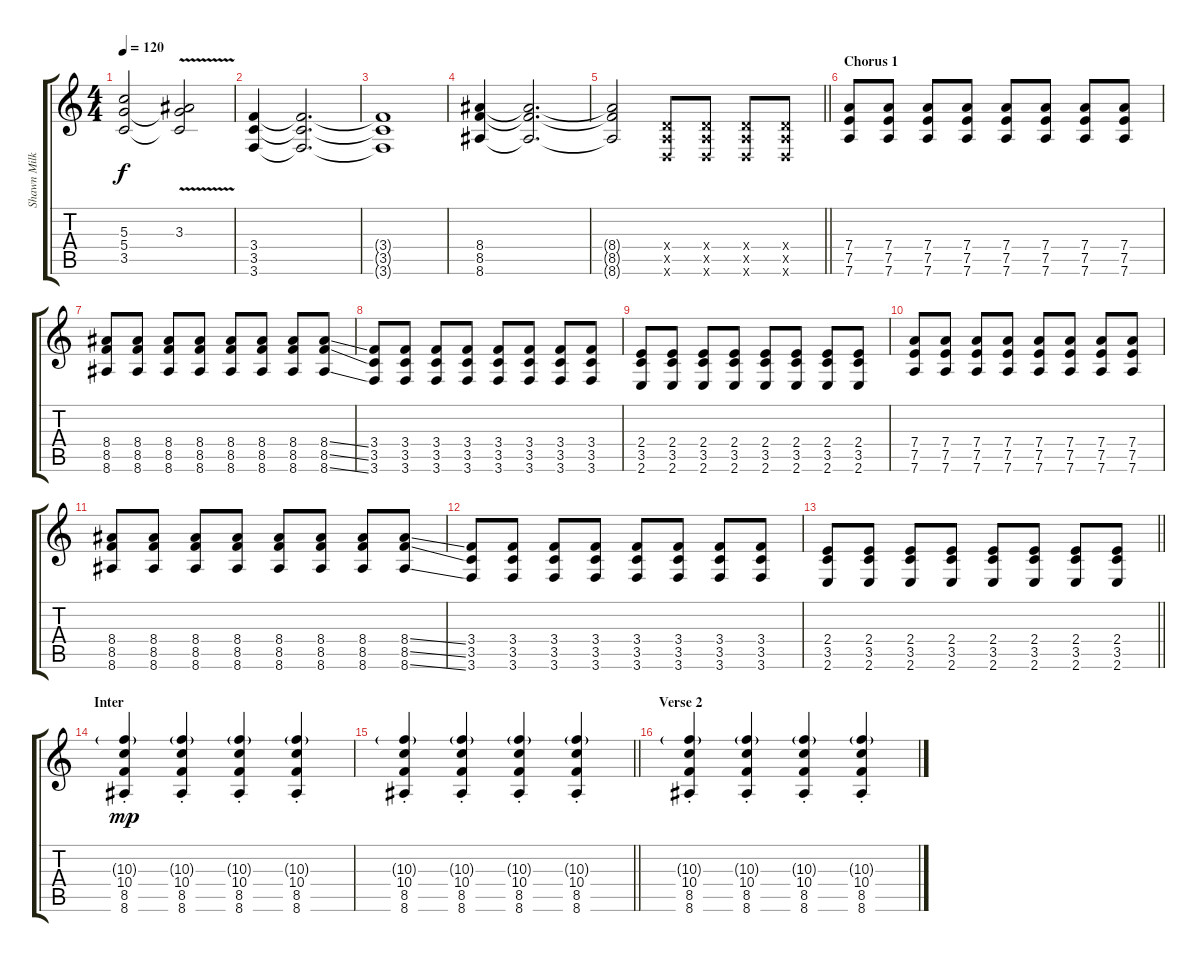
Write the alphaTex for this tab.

\track ("Shawn Milke [Guitar]" "Shawn Milk") {instrument distortionguitar}
\staff {score tabs}
\tuning (E4 B3 G3 D3 A2 D2) {hide}
\ts (4 4)
\tempo 120
\clef g2
\ks c
(5.3{t} 5.4{t} 3.5{t}).2{dy f} (3.3{v} 5.4{t} 3.5{t}).2 |
(3.4 3.5 3.6).4{volume 12} (3.4{t} 3.5{t} 3.6{t}).2{d volume 6} |
(3.4{t} 3.5{t} 3.6{t}).1 |
(8.4 8.5 8.6).4{volume 12} (8.4{t} 8.5{t} 8.6{t}).2{d volume 7} |
\barLineRight lightlight
(8.4{t} 8.5{t} 8.6{t}).2 (0.4{x} 0.5{x} 0.6{x}).8{volume 16} (0.4{x} 0.5{x} 0.6{x}).8 (0.4{x} 0.5{x} 0.6{x}).8 (0.4{x} 0.5{x} 0.6{x}).8 |
\section ("" "Chorus 1")
(7.4 7.5 7.6).8{volume 12 instrument overdrivenguitar} (7.4 7.5 7.6).8 (7.4 7.5 7.6).8 (7.4 7.5 7.6).8 (7.4 7.5 7.6).8 (7.4 7.5 7.6).8 (7.4 7.5 7.6).8 (7.4 7.5 7.6).8 |
(8.4 8.5 8.6).8 (8.4 8.5 8.6).8 (8.4 8.5 8.6).8 (8.4 8.5 8.6).8 (8.4 8.5 8.6).8 (8.4 8.5 8.6).8 (8.4 8.5 8.6).8 (8.4{ss} 8.5{ss} 8.6{ss}).8 |
(3.4 3.5 3.6).8 (3.4 3.5 3.6).8 (3.4 3.5 3.6).8 (3.4 3.5 3.6).8 (3.4 3.5 3.6).8 (3.4 3.5 3.6).8 (3.4 3.5 3.6).8 (3.4 3.5 3.6).8 |
(2.4 3.5 2.6).8 (2.4 3.5 2.6).8 (2.4 3.5 2.6).8 (2.4 3.5 2.6).8 (2.4 3.5 2.6).8 (2.4 3.5 2.6).8 (2.4 3.5 2.6).8 (2.4 3.5 2.6).8 |
(7.4 7.5 7.6).8 (7.4 7.5 7.6).8 (7.4 7.5 7.6).8 (7.4 7.5 7.6).8 (7.4 7.5 7.6).8 (7.4 7.5 7.6).8 (7.4 7.5 7.6).8 (7.4 7.5 7.6).8 |
(8.4 8.5 8.6).8 (8.4 8.5 8.6).8 (8.4 8.5 8.6).8 (8.4 8.5 8.6).8 (8.4 8.5 8.6).8 (8.4 8.5 8.6).8 (8.4 8.5 8.6).8 (8.4{ss} 8.5{ss} 8.6{ss}).8 |
(3.4 3.5 3.6).8 (3.4 3.5 3.6).8 (3.4 3.5 3.6).8 (3.4 3.5 3.6).8 (3.4 3.5 3.6).8 (3.4 3.5 3.6).8 (3.4 3.5 3.6).8 (3.4 3.5 3.6).8 |
\barLineRight lightlight
(2.4 3.5 2.6).8 (2.4 3.5 2.6).8 (2.4 3.5 2.6).8 (2.4 3.5 2.6).8 (2.4 3.5 2.6).8 (2.4 3.5 2.6).8 (2.4 3.5 2.6).8 (2.4 3.5 2.6).8 |
\section ("" "Inter")
(10.3{g st} 10.4{st} 8.5{st} 8.6{st}).4{dy mp instrument distortionguitar} (10.3{g st} 10.4{st} 8.5{st} 8.6{st}).4 (10.3{g st} 10.4{st} 8.5{st} 8.6{st}).4 (10.3{g st} 10.4{st} 8.5{st} 8.6{st}).4 |
\barLineRight lightlight
(10.3{g st} 10.4{st} 8.5{st} 8.6{st}).4 (10.3{g st} 10.4{st} 8.5{st} 8.6{st}).4 (10.3{g st} 10.4{st} 8.5{st} 8.6{st}).4 (10.3{g st} 10.4{st} 8.5{st} 8.6{st}).4 |
\section ("" "Verse 2")
(10.3{g st} 10.4{st} 8.5{st} 8.6{st}).4{volume 12 balance 0 instrument distortionguitar} (10.3{g st} 10.4{st} 8.5{st} 8.6{st}).4 (10.3{g st} 10.4{st} 8.5{st} 8.6{st}).4 (10.3{g st} 10.4{st} 8.5{st} 8.6{st}).4
